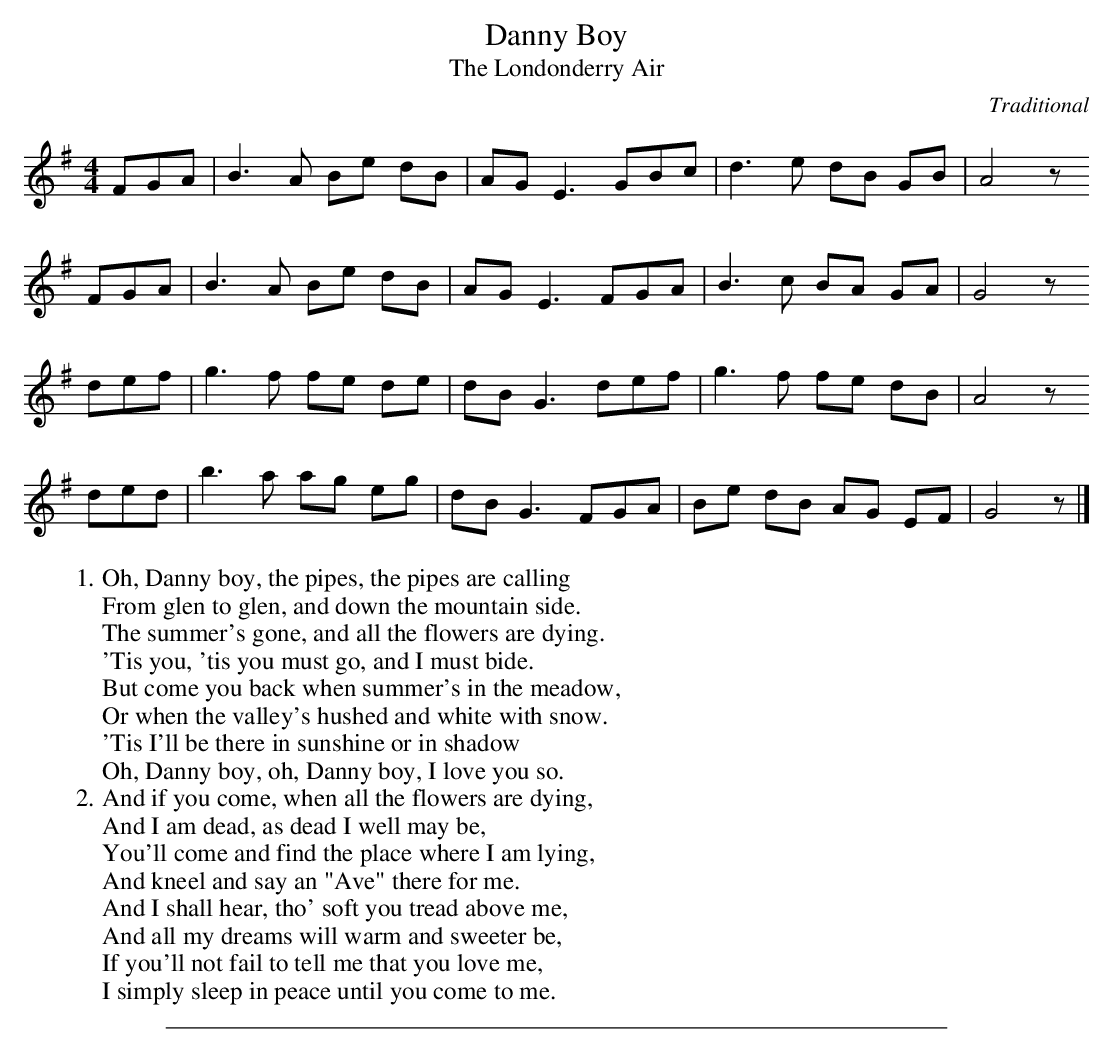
X:1
T: Danny Boy
T: The Londonderry Air
C: Traditional
M: 4/4
L: 1/8
K: G
  FGA | B3 A Be dB | AG E3 GBc | d3  e dB GB | A4 z
  FGA | B3 A Be dB | AG E3 FGA | B3  c BA GA | G4 z
  def | g3 f fe de | dB G3 def | g3  f fe dB | A4 z
  ded | b3 a ag eg | dB G3 FGA | Be dB AG EF | G4 z |]
W: 1. Oh, Danny boy, the pipes, the pipes are calling
W:     From glen to glen, and down the mountain side.
W:     The summer's gone, and all the flowers are dying.
W:    'Tis you, 'tis you must go, and I must bide.
W:     But come you back when summer's in the meadow,
W:     Or when the valley's hushed and white with snow.
W:    'Tis I'll be there in sunshine or in shadow
W:     Oh, Danny boy, oh, Danny boy, I love you so.
W: 2. And if you come, when all the flowers are dying,
W:    And I am dead, as dead I well may be,
W:    You'll come and find the place where I am lying,
W:    And kneel and say an "Ave" there for me.
W:    And I shall hear, tho' soft you tread above me,
W:    And all my dreams will warm and sweeter be,
W:    If you'll not fail to tell me that you love me,
W:    I simply sleep in peace until you come to me.
W:
